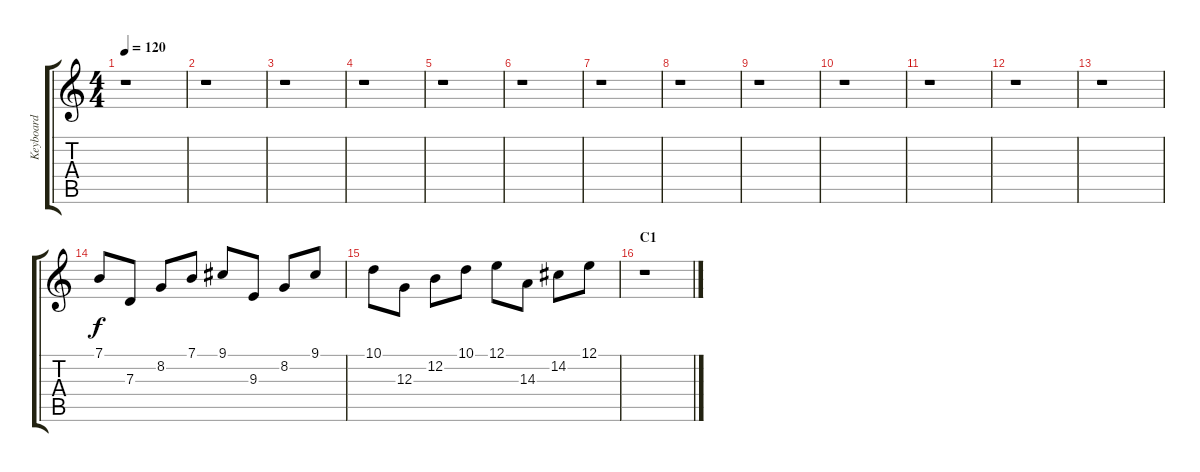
\track ("Keyboard" "Keyboard") {instrument stringensemble1}
\staff {score tabs}
\tuning (E4 B3 G3 D3 A2 E2) {hide}
\ts (4 4)
\tempo 120
\clef g2
\ks c
r.1{dy f} |
r.1 |
r.1 |
r.1 |
r.1 |
r.1 |
r.1 |
r.1 |
r.1 |
r.1 |
r.1 |
r.1 |
r.1 |
7.1.8 7.3.8 8.2.8 7.1.8 9.1.8 9.3.8 8.2.8 9.1.8 |
10.1.8 12.3.8 12.2.8 10.1.8 12.1.8 14.3.8 14.2.8 12.1.8 |
\section ("" "C1")
r.1
